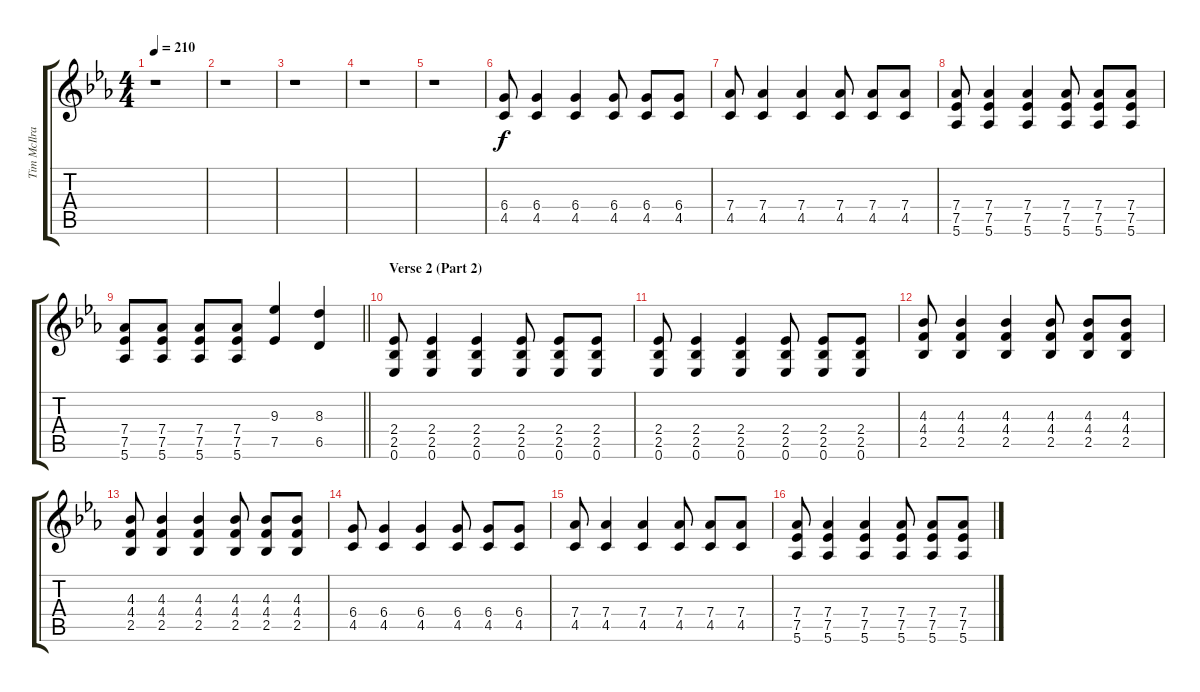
\track ("Tim McIlrath" "Tim McIlra") {instrument distortionguitar}
\staff {score tabs}
\tuning (Eb4 Bb3 Gb3 Db3 Ab2 Eb2) {hide}
\ts (4 4)
\tempo 210
\clef g2
\ks eb
r.1{dy f} |
r.1 |
r.1 |
r.1 |
r.1 |
(6.4 4.5).8 (6.4 4.5).4 (6.4 4.5).4 (6.4 4.5).8 (6.4 4.5).8 (6.4 4.5).8 |
(7.4 4.5).8 (7.4 4.5).4 (7.4 4.5).4 (7.4 4.5).8 (7.4 4.5).8 (7.4 4.5).8 |
(7.4 7.5 5.6).8 (7.4 7.5 5.6).4 (7.4 7.5 5.6).4 (7.4 7.5 5.6).8 (7.4 7.5 5.6).8 (7.4 7.5 5.6).8 |
\barLineRight lightlight
(7.4 7.5 5.6).8 (7.4 7.5 5.6).8 (7.4 7.5 5.6).8 (7.4 7.5 5.6).8 (9.3 7.5).4 (8.3 6.5).4 |
\section ("" "Verse 2 (Part 2)")
(2.4 2.5 0.6).8 (2.4 2.5 0.6).4 (2.4 2.5 0.6).4 (2.4 2.5 0.6).8 (2.4 2.5 0.6).8 (2.4 2.5 0.6).8 |
(2.4 2.5 0.6).8 (2.4 2.5 0.6).4 (2.4 2.5 0.6).4 (2.4 2.5 0.6).8 (2.4 2.5 0.6).8 (2.4 2.5 0.6).8 |
(4.3 4.4 2.5).8 (4.3 4.4 2.5).4 (4.3 4.4 2.5).4 (4.3 4.4 2.5).8 (4.3 4.4 2.5).8 (4.3 4.4 2.5).8 |
(4.3 4.4 2.5).8 (4.3 4.4 2.5).4 (4.3 4.4 2.5).4 (4.3 4.4 2.5).8 (4.3 4.4 2.5).8 (4.3 4.4 2.5).8 |
(6.4 4.5).8 (6.4 4.5).4 (6.4 4.5).4 (6.4 4.5).8 (6.4 4.5).8 (6.4 4.5).8 |
(7.4 4.5).8 (7.4 4.5).4 (7.4 4.5).4 (7.4 4.5).8 (7.4 4.5).8 (7.4 4.5).8 |
(7.4 7.5 5.6).8 (7.4 7.5 5.6).4 (7.4 7.5 5.6).4 (7.4 7.5 5.6).8 (7.4 7.5 5.6).8 (7.4 7.5 5.6).8
